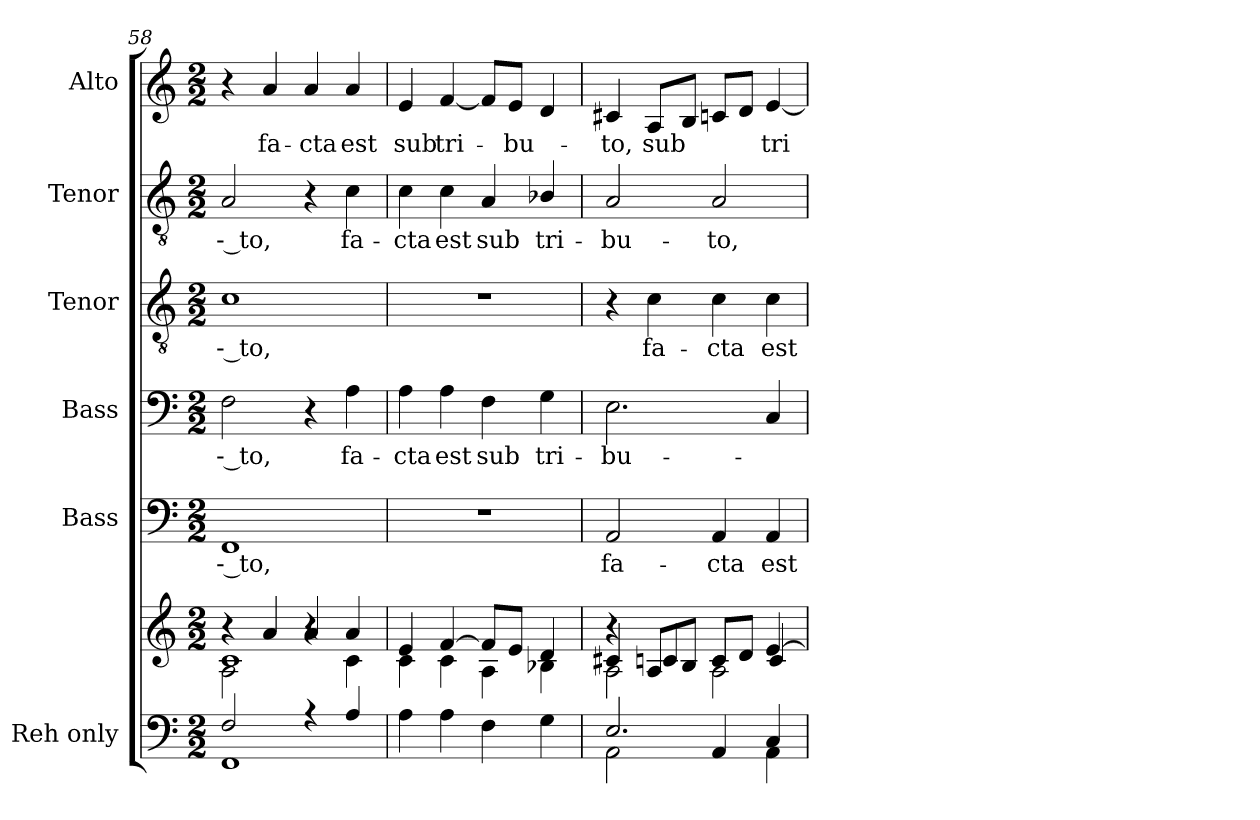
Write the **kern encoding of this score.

**kern	**kern	**kern	**text	**kern	**text	**kern	**text	**kern	**text	**kern	**text
*part6	*part6	*part5	*part5	*part4	*part4	*part3	*part3	*part2	*part2	*part1	*part1
*staff7	*staff6	*staff5	*staff5	*staff4	*staff4	*staff3	*staff3	*staff2	*staff2	*staff1	*staff1
*I"Reh only	*	*I"Bass	*	*I"Bass	*	*I"Tenor	*	*I"Tenor	*	*I"Alto	*
*	*	*I'B.	*	*I'B.	*	*I'T.	*	*I'T.	*	*I'A.	*
!!LO:LB:g=z
*clefF4	*clefG2	*clefF4	*	*clefF4	*	*clefGv2	*	*clefGv2	*	*clefG2	*
*	*	*	*	*	*	*ITrd7c12	*	*ITrd7c12	*	*	*
*k[]	*k[]	*k[]	*	*k[]	*	*k[]	*	*k[]	*	*k[]	*
*C:	*C:	*C:	*	*C:	*	*C:	*	*C:	*	*C:	*
*M2/2	*M2/2	*M2/2	*	*M2/2	*	*M2/2	*	*M2/2	*	*M2/2	*
=58	=58	=58	=58	=58	=58	=58	=58	=58	=58	=58	=58
*^	*^	*	*	*	*	*	*	*	*	*	*
*	*	*	*^	*	*	*	*	*	*	*	*	*	*
!	!	!	!	!	!	!LO:LY:b:color=#000000	!	!	!	!	!	!	!	!
!	!	!	!	!	!	!	!	!LO:LY:b:color=#000000	!	!	!	!	!	!
!	!	!	!	!	!	!	!	!	!	!LO:LY:b:color=#000000	!	!	!	!
!	!	!	!	!	!	!	!	!	!	!	!	!LO:LY:b:color=#000000	!	!
2Fi/	1FFi	4r	2Ai\	1ci	1FFi	-- to,	2Fi\	-- to,	1Ci	-- to,	2AAi/	-- to,	4r	.
!	!	!	!	!	!	!	!	!	!	!	!	!	!	!LO:LY:b:color=#000000
.	.	4ai/	.	.	.	.	.	.	.	.	.	.	4ai/	fa-
!	!	!	!	!	!	!	!	!	!	!	!	!	!	!LO:LY:b:color=#000000
4r	.	4ai/	4r	.	.	.	4r	.	.	.	4r	.	4ai/	-cta
!	!	!	!	!	!	!	!	!LO:LY:b:color=#000000	!	!	!	!	!	!
!	!	!	!	!	!	!	!	!	!	!	!	!LO:LY:b:color=#000000	!	!
!	!	!	!	!	!	!	!	!	!	!	!	!	!	!LO:LY:b:color=#000000
4Ai/	.	4ai/	4ci\	.	.	.	4Ai\	fa-	.	.	4Ci\	fa-	4ai/	est
*v	*v	*	*	*	*	*	*	*	*	*	*	*	*	*
*	*	*v	*v	*	*	*	*	*	*	*	*	*	*
=59	=59	=59	=59	=59	=59	=59	=59	=59	=59	=59	=59	=59
!	!	!	!	!	!	!LO:LY:b:color=#000000	!	!	!	!	!	!
!	!	!	!	!	!	!	!	!	!	!LO:LY:b:color=#000000	!	!
!	!	!	!	!	!	!	!	!	!	!	!	!LO:LY:b:color=#000000
4Ai\	4ei/	4ci\	1r	.	4Ai\	-cta	1r	.	4Ci\	-cta	4ei/	sub
!	!	!	!	!	!	!LO:LY:b:color=#000000	!	!	!	!	!	!
!	!	!	!	!	!	!	!	!	!	!LO:LY:b:color=#000000	!	!
!	!	!	!	!	!	!	!	!	!	!	!	!LO:LY:b:color=#000000
4Ai\	[4fi/	4ci\	.	.	4Ai\	est	.	.	4Ci\	est	[4fi/	tri-
!	!	!	!	!	!	!LO:LY:b:color=#000000	!	!	!	!	!	!
!	!	!	!	!	!	!	!	!	!	!LO:LY:b:color=#000000	!	!
4Fi\	8fi/L]	4Ai\	.	.	4Fi\	sub	.	.	4AAi/	sub	8fi/L]	.
!	!	!	!	!	!	!	!	!	!	!	!	!LO:LY:b:color=#000000
.	8ei/J	.	.	.	.	.	.	.	.	.	8ei/J	-bu-
!	!	!	!	!	!	!LO:LY:b:color=#000000	!	!	!	!	!	!
!	!	!	!	!	!	!	!	!	!	!LO:LY:b:color=#000000	!	!
4Gi\	4di/	4B-Xi\	.	.	4Gi\	tri-	.	.	4BB-Xi/	tri-	4di/	.
=60	=60	=60	=60	=60	=60	=60	=60	=60	=60	=60	=60	=60
*^	*	*^	*	*	*	*	*	*	*	*	*	*
!	!	!	!	!	!	!LO:LY:b:color=#000000	!	!	!	!	!	!	!	!
!	!	!	!	!	!	!	!	!LO:LY:b:color=#000000	!	!	!	!	!	!
!	!	!	!	!	!	!	!	!	!	!	!	!LO:LY:b:color=#000000	!	!
!	!	!	!	!	!	!	!	!	!	!	!	!	!	!LO:LY:b:color=#000000
2.Ei/	2AAi\	4c#Xi/	2Ai\	4r	2AAi/	fa-	2.Ei\	-bu-	4r	.	2AAi/	-bu-	4c#Xi/	-to,
!	!	!	!	!	!	!	!	!	!	!LO:LY:b:color=#000000	!	!	!	!
!	!	!	!	!	!	!	!	!	!	!	!	!	!	!LO:LY:b:color=#000000
.	.	8Ai/L	.	4cni/	.	.	.	.	4Ci\	fa-	.	.	8Ai/L	sub
.	.	8Bi/J	.	.	.	.	.	.	.	.	.	.	8Bi/J	.
!	!	!	!	!	!	!LO:LY:b:color=#000000	!	!	!	!	!	!	!	!
!	!	!	!	!	!	!	!	!	!	!LO:LY:b:color=#000000	!	!	!	!
!	!	!	!	!	!	!	!	!	!	!	!	!LO:LY:b:color=#000000	!	!
.	4AAi/	8ci/L	2Ai\	4ci/	4AAi/	-cta	.	.	4Ci\	-cta	2AAi/	-to,	8cni/L	.
.	.	8di/J	.	.	.	.	.	.	.	.	.	.	8di/J	.
!	!	!	!	!	!	!LO:LY:b:color=#000000	!	!	!	!	!	!	!	!
!	!	!	!	!	!	!	!	!	!	!LO:LY:b:color=#000000	!	!	!	!
!	!	!	!	!	!	!	!	!	!	!	!	!	!	!LO:LY:b:color=#000000
4Ci/	4AAi\	[4ei/	.	4ci/	4AAi/	est	4Ci/	.	4Ci\	est	.	.	[4ei/	tri-
*v	*v	*	*	*	*	*	*	*	*	*	*	*	*	*
*	*v	*v	*v	*	*	*	*	*	*	*	*	*	*
=	=	=	=	=	=	=	=	=	=	=	=
*-	*-	*-	*-	*-	*-	*-	*-	*-	*-	*-	*-
